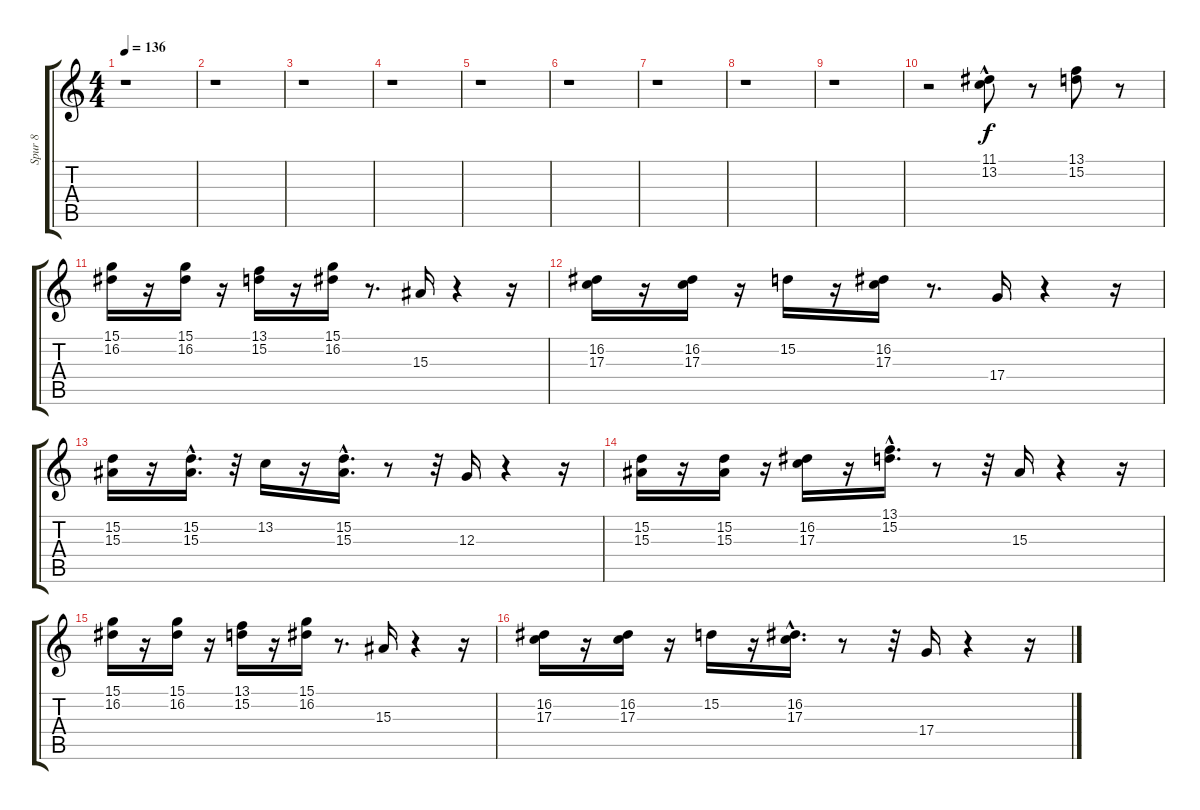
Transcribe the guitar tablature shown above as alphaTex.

\track ("Spur 8" "Spur 8") {instrument fx4atmosphere}
\staff {score tabs}
\tuning (E4 B3 G3 D3 A2 E2) {hide}
\ts (4 4)
\tempo 136
\clef g2
\ks c
r.1{dy f} |
r.1 |
r.1 |
r.1 |
r.1 |
r.1 |
r.1 |
r.1 |
r.1 |
r.2 (11.1 13.2{hac}).8 r.8 (13.1 15.2).8 r.8 |
(15.1 16.2).16 r.16 (15.1 16.2).16 r.16 (13.1 15.2).16 r.16 (15.1 16.2).16 r.8{d} 15.3.16 r.4 r.16 |
(16.2 17.3).16 r.16 (16.2 17.3).16 r.16 15.2.16 r.16 (16.2 17.3).16 r.8{d} 17.4.16 r.4 r.16 |
(15.2 15.3).16 r.16 (15.2{hac} 15.3).16{d} r.32 13.2.16 r.16 (15.2{hac} 15.3{hac}).16{d} r.8 r.32 12.3.16 r.4 r.16 |
(15.2 15.3).16 r.16 (15.2 15.3).16 r.16 (16.2 17.3).16 r.16 (13.1{hac} 15.2).16{d} r.8 r.32 15.3.16 r.4 r.16 |
(15.1 16.2).16 r.16 (15.1 16.2).16 r.16 (13.1 15.2).16 r.16 (15.1 16.2).16 r.8{d} 15.3.16 r.4 r.16 |
(16.2 17.3).16 r.16 (16.2 17.3).16 r.16 15.2.16 r.16 (16.2{hac} 17.3).16{d} r.8 r.32 17.4.16 r.4 r.16
